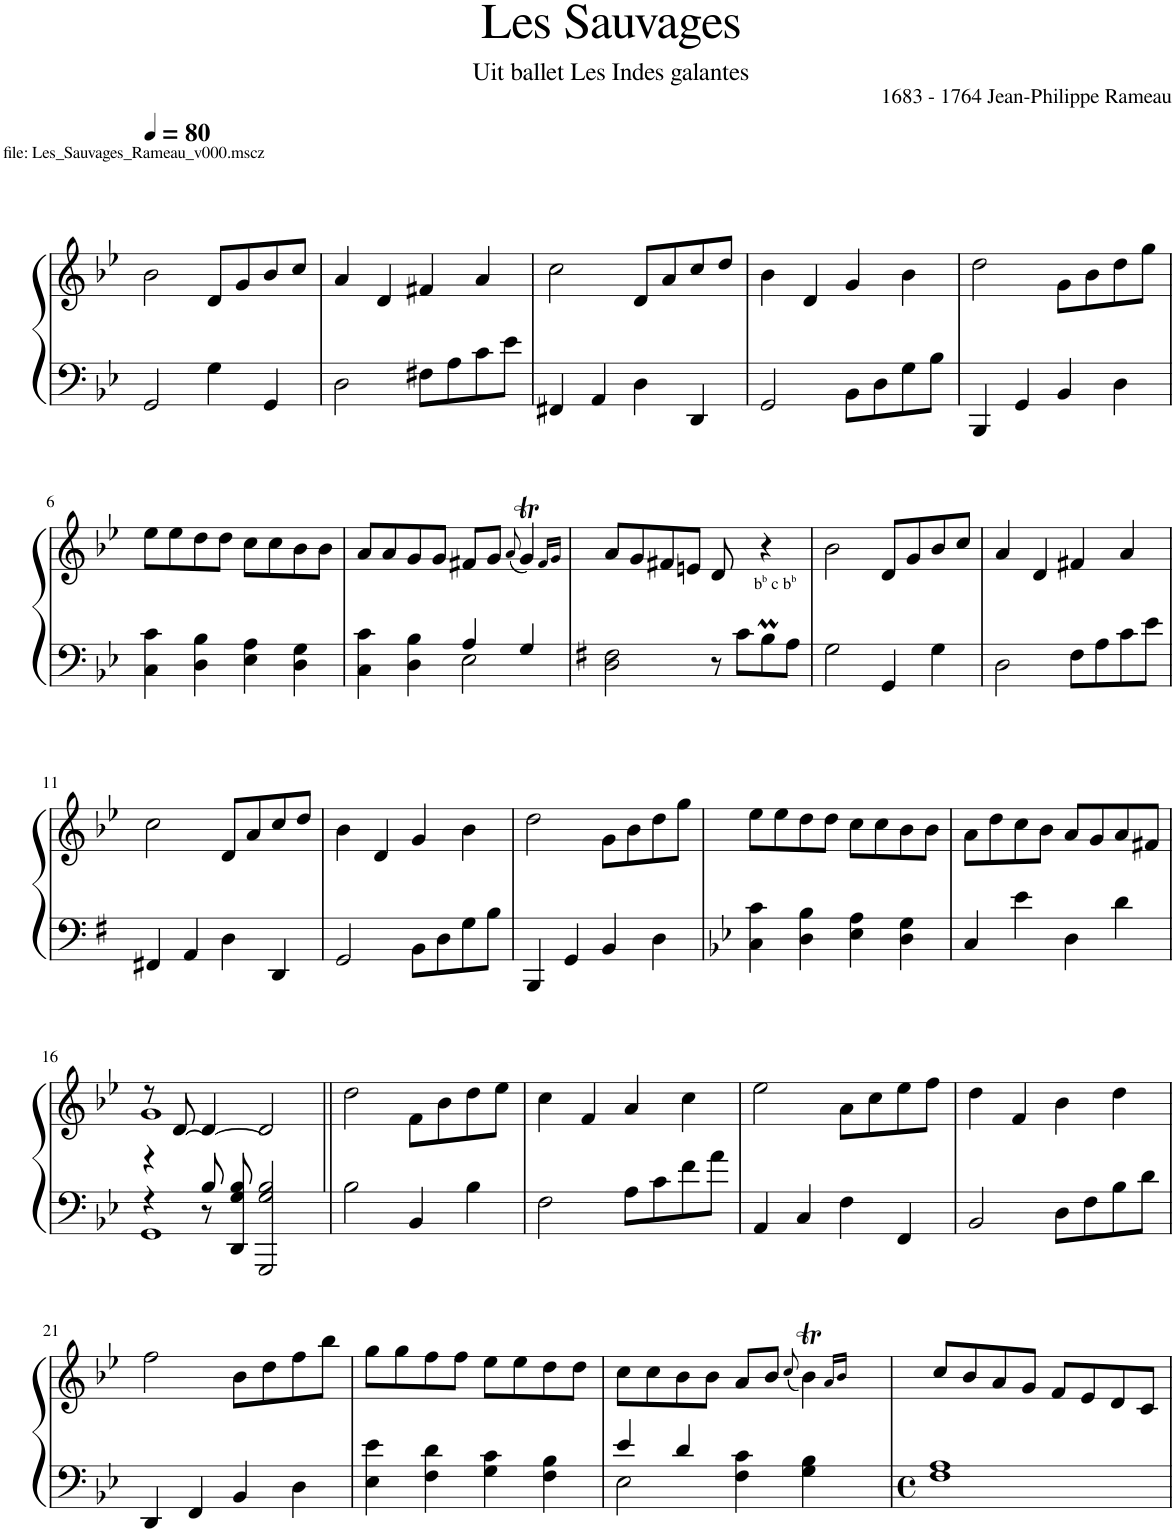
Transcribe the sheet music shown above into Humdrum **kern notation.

**kern	**kern
*part2	*part1
*staff2	*staff1
*I"Piano	*I"Piano
*I'Pno	*I'Pno
*clefF4	*clefG2
*k[b-e-]	*k[b-e-]
=1	=1
!	!LO:TX:a:t=file&colon; Les_Sauvages_Rameau_v000.mscz
2GG/	2b-\
4G\	8d/L
.	8g/
4GG/	8b-/
.	8cc/J
=2	=2
2D\	4a/
.	4d/
8F#X\L	4f#X/
8A\	.
8c\	4a/
8e-\J	.
=3	=3
4FF#X/	2cc\
4AA/	.
4D\	8d/L
.	8a/
4DD/	8cc/
.	8dd/J
=4	=4
2GG/	4b-\
.	4d/
8BB-\L	4g/
8D\	.
8G\	4b-\
8B-\J	.
=5	=5
4BBB-/	2dd\
4GG/	.
4BB-/	8g\L
.	8b-\
4D\	8dd\
.	8gg\J
!!LO:LB:g=z
=6	=6
4C\ 4c\	8ee-\L
.	8ee-\
4D\ 4B-\	8dd\
.	8dd\J
4E-\ 4A\	8cc\L
.	8cc\
4D\ 4G\	8b-\
.	8b-\J
=7	=7
*^	*
4C\ 4c\	2ryy	8a/L
.	.	8a/
4D\ 4B-\	.	8g/
.	.	8g/J
4A/	2E-\	8f#X/L
.	.	8g/J
.	.	(8qa/
4G/	.	4gT/)
*v	*v	*
.	16qf#/LL
.	16qg/JJ
=8	=8
*k[f#]	*
2D\ 2F#\	8a/L
.	8g/
.	8f#X/
.	8en/J
8r	8d/
8c\L	8ryy
!LO:TX:a:t=b	!
!LO:TX:a:t=b	!
!LO:TX:a:t=c b	!
!LO:TX:a:t=b	!
8Bm\	4r
8A\J	.
=9	=9
2G\	2b-\
4GG/	8d/L
.	8g/
4G\	8b-/
.	8cc/J
=10	=10
2D\	4a/
.	4d/
8F#\L	4f#X/
8A\	.
8c\	4a/
8e\J	.
!!LO:LB:g=z
=11	=11
4FF#X/	2cc\
4AA/	.
4D\	8d/L
.	8a/
4DD/	8cc/
.	8dd/J
=12	=12
2GG/	4b-\
.	4d/
8BB\L	4g/
8D\	.
8G\	4b-\
8B\J	.
=13	=13
4BBB/	2dd\
4GG/	.
4BB/	8g\L
.	8b-\
4D\	8dd\
.	8gg\J
=14	=14
*k[b-e-]	*
4C\ 4c\	8ee-\L
.	8ee-\
4D\ 4B-\	8dd\
.	8dd\J
4E-\ 4A\	8cc\L
.	8cc\
4D\ 4G\	8b-\
.	8b-\J
=15	=15
4C/	8a\L
.	8dd\
4e-\	8cc\
.	8b-\J
4D\	8a/L
.	8g/
4d\	8a/
.	8f#X/J
!!LO:LB:g=z
=16	=16
*^	*^
*	*^	*	*
4r	4r	1GG	8r	1g
.	.	.	[8d/	.
8B-/	8r	.	4d/_	.
8DD/ 8G/ 8B-/	2ryy	.	.	.
2GGG/ 2G/ 2B-/	.	.	2d/]	.
.	8ryy	.	.	.
*v	*v	*v	*	*
*	*v	*v
=17||	=17||
2B-\	2dd\
4BB-/	8f\L
.	8b-\
4B-\	8dd\
.	8ee-\J
=18	=18
2F\	4cc\
.	4f/
8A\L	4a/
8c\	.
8f\	4cc\
8a\J	.
=19	=19
4AA/	2ee-\
4C/	.
4F\	8a\L
.	8cc\
4FF/	8ee-\
.	8ff\J
=20	=20
2BB-/	4dd\
.	4f/
8D\L	4b-\
8F\	.
8B-\	4dd\
8d\J	.
!!LO:LB:g=z
=21	=21
4DD/	2ff\
4FF/	.
4BB-/	8b-\L
.	8dd\
4D\	8ff\
.	8bb-\J
=22	=22
4E-\ 4e-\	8gg\L
.	8gg\
4F\ 4d\	8ff\
.	8ff\J
4G\ 4c\	8ee-\L
.	8ee-\
4F\ 4B-\	8dd\
.	8dd\J
=23	=23
*^	*
4e-/	2E-\	8cc\L
.	.	8cc\
4d/	.	8b-\
.	.	8b-\J
4F\ 4c\	2.ryy	8a/L
.	.	8b-/J
.	.	(8qcc/
4G\ 4B-\	.	4b-T\)
.	.	16qa/LL
.	.	16qb-/JJ
4ryy	.	4ryy
*v	*v	*
=24	=24
*M4/4	*
*met(c)	*
1F 1A	8cc/L
.	8b-/
.	8a/
.	8g/J
.	8f/L
.	8e-/
.	8d/
.	8c/J
=	=
*-	*-
